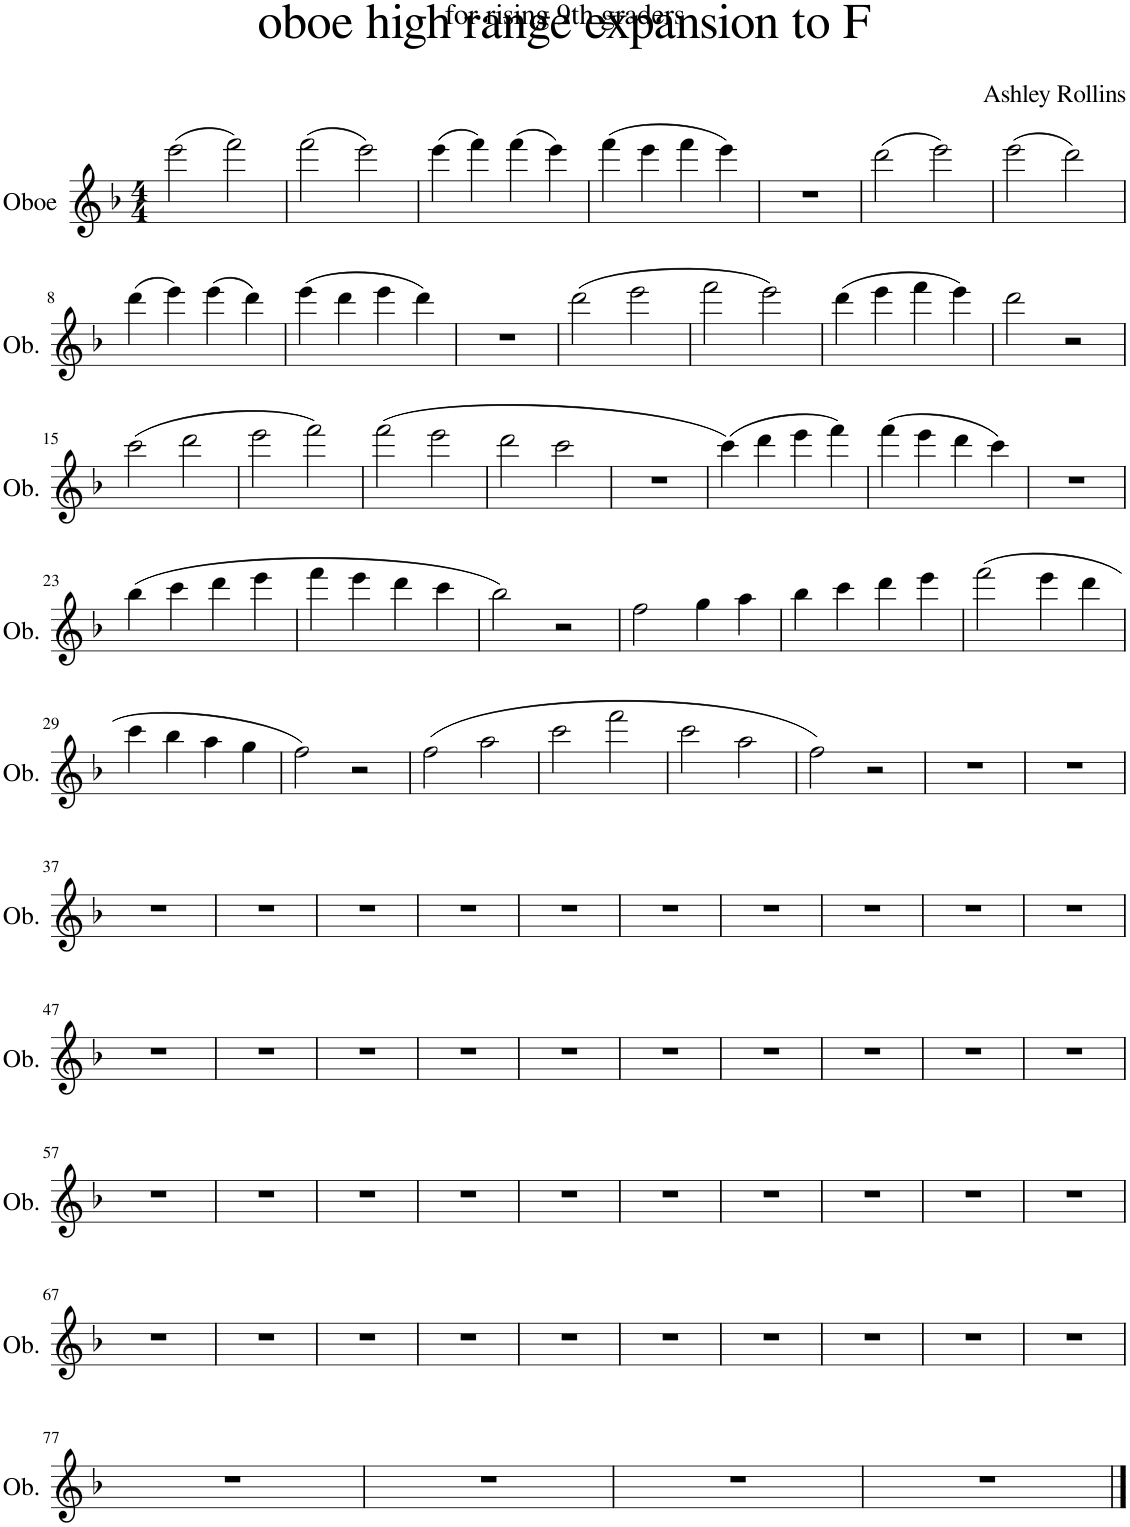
**kern
*part1
*staff1
*I"Oboe
*I'Ob.
*clefG2
*k[b-]
*M4/4
=1
(2eee\
2fff\)
=2
(2fff\
2eee\)
=3
(4eee\
4fff\)
(4fff\
4eee\)
=4
(4fff\
4eee\
4fff\
4eee\)
=5
1r
=6
(2ddd\
2eee\)
=7
(2eee\
2ddd\)
!!LO:LB:g=z
=8
(4ddd\
4eee\)
(4eee\
4ddd\)
=9
(4eee\
4ddd\
4eee\
4ddd\)
=10
1r
=11
(2ddd\
2eee\
=12
2fff\
2eee\)
=13
(4ddd\
4eee\
4fff\
4eee\)
=14
2ddd\
2r
!!LO:LB:g=z
=15
(2ccc\
2ddd\
=16
2eee\
2fff\)
=17
(2fff\
2eee\
=18
2ddd\
2ccc\
=19
1r
=20
(4ccc\)
4ddd\
4eee\
4fff\)
=21
(4fff\
4eee\
4ddd\
4ccc\)
=22
1r
!!LO:LB:g=z
=23
(4bb-\
4ccc\
4ddd\
4eee\
=24
4fff\
4eee\
4ddd\
4ccc\
=25
2bb-\)
2r
=26
2ff\
4gg\
4aa\
=27
4bb-\
4ccc\
4ddd\
4eee\
=28
(2fff\
4eee\
4ddd\
!!LO:LB:g=z
=29
4ccc\
4bb-\
4aa\
4gg\
=30
2ff\)
2r
=31
(2ff\
2aa\
=32
2ccc\
2fff\
=33
2ccc\
2aa\
=34
2ff\)
2r
=35
1r
=36
1r
!!LO:LB:g=z
=37
1r
=38
1r
=39
1r
=40
1r
=41
1r
=42
1r
=43
1r
=44
1r
=45
1r
=46
1r
!!LO:LB:g=z
=47
1r
=48
1r
=49
1r
=50
1r
=51
1r
=52
1r
=53
1r
=54
1r
=55
1r
=56
1r
!!LO:LB:g=z
=57
1r
=58
1r
=59
1r
=60
1r
=61
1r
=62
1r
=63
1r
=64
1r
=65
1r
=66
1r
!!LO:LB:g=z
=67
1r
=68
1r
=69
1r
=70
1r
=71
1r
=72
1r
=73
1r
=74
1r
=75
1r
=76
1r
!!LO:LB:g=z
=77
1r
=78
1r
=79
1r
=80
1r
==
*-
